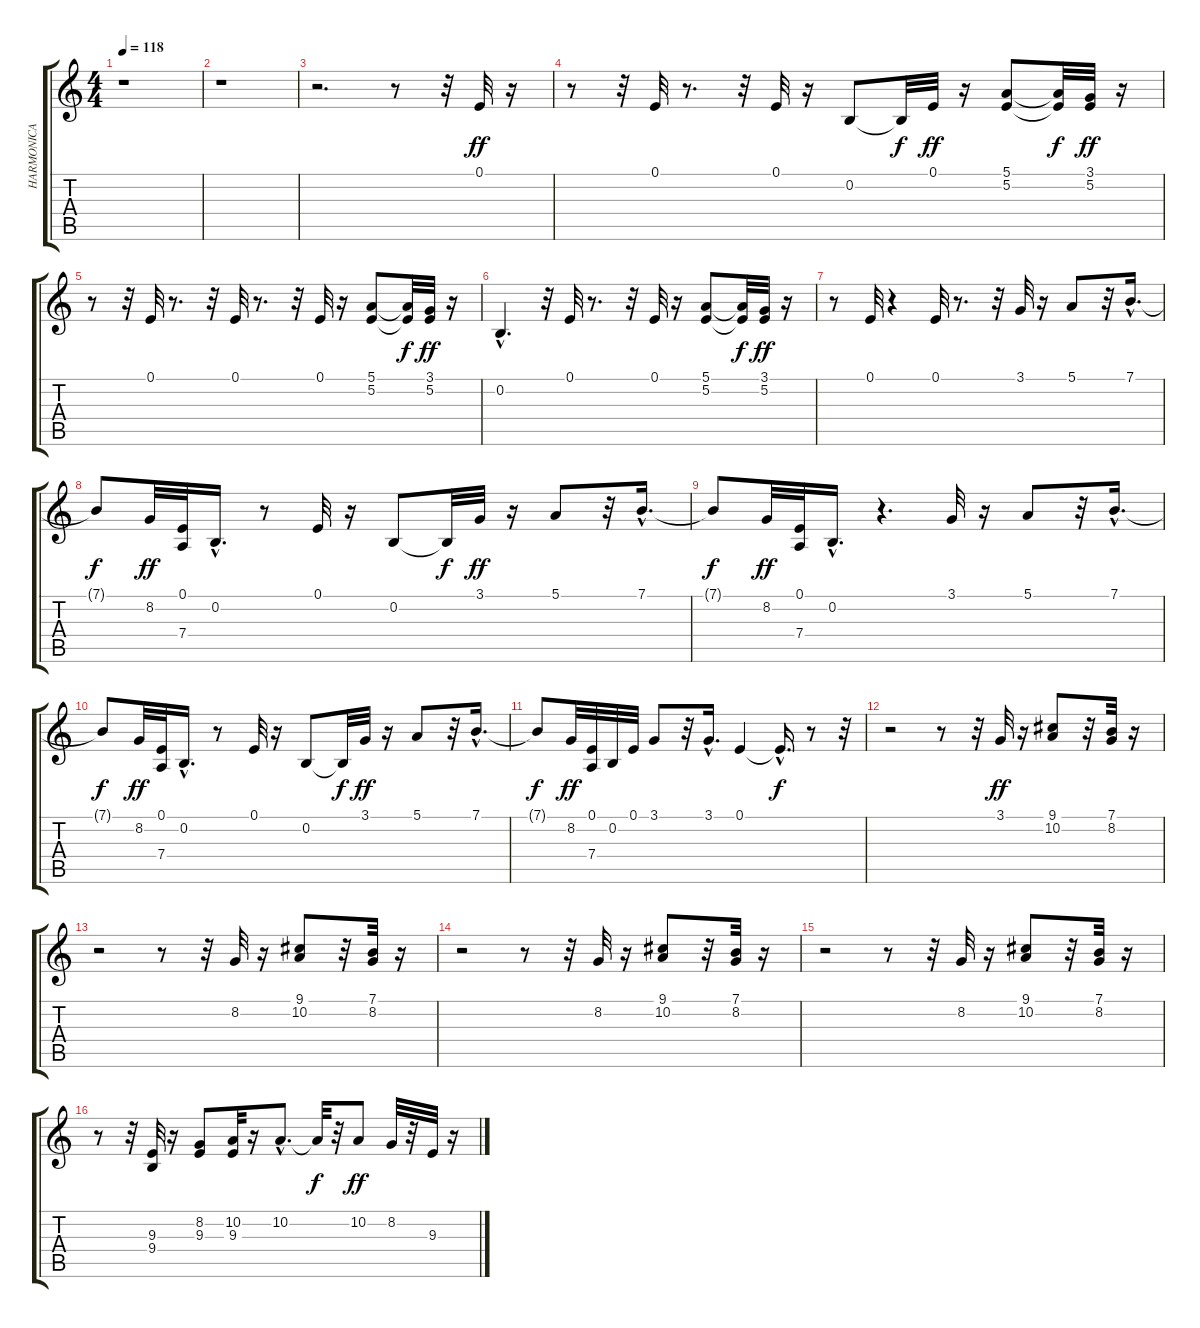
\track ("HARMONICA" "HARMONICA") {instrument harmonica}
\staff {score tabs}
\tuning (E4 B3 G3 D3 A2 E2) {hide}
\ts (4 4)
\tempo 118
\clef g2
\ks c
r.1{dy ff instrument harmonica} |
r.1 |
r.2{d} r.8 r.32 0.1.32{volume 12} r.16 |
r.8 r.32 0.1.32 r.8{d} r.32 0.1.32 r.16 0.2.8{volume 15} 0.2{t}.32{dy f} 0.1.32{dy ff volume 14} r.16 (5.1 5.2).8 (5.1{t} 5.2{t}).32{dy f} (3.1 5.2).32{dy ff} r.16 |
r.8 r.32 0.1.32 r.8{d} r.32 0.1.32 r.8{d} r.32 0.1.32 r.16 (5.1 5.2).8 (5.1{t} 5.2{t}).32{dy f} (3.1 5.2).32{dy ff} r.16 |
0.2{hac}.4{d volume 15} r.32 0.1.32{volume 14} r.8{d} r.32 0.1.32 r.16 (5.1 5.2).8 (5.1{t} 5.2{t}).32{dy f} (3.1 5.2).32{dy ff} r.16 |
r.8 0.1.32 r.4 0.1.32 r.8{d} r.32 3.1.32 r.16 5.1.8 r.32 7.1{hac}.16{d} |
7.1{t}.8{dy f} 8.2.32{dy ff} (0.1 7.4).32 0.2{hac}.16{d} r.8 0.1.32 r.16 0.2.8{volume 15} 0.2{t}.32{dy f} 3.1.32{dy ff volume 14} r.16 5.1.8 r.32 7.1{hac}.16{d} |
7.1{t}.8{dy f} 8.2.32{dy ff} (0.1 7.4).32 0.2{hac}.16{d} r.4{d} 3.1.32 r.16 5.1.8 r.32 7.1{hac}.16{d} |
7.1{t}.8{dy f} 8.2.32{dy ff} (0.1 7.4).32 0.2{hac}.16{d} r.8 0.1.32 r.16 0.2.8{volume 15} 0.2{t}.32{dy f} 3.1.32{dy ff volume 14} r.16 5.1.8 r.32 7.1{hac}.16{d} |
7.1{t}.8{dy f} 8.2.32{dy ff} (0.1 7.4).32 0.2.32 0.1.32 3.1.8 r.32 3.1{hac}.16{d} 0.1.4 0.1{hac t}.16{d dy f} r.8 r.32 |
r.2 r.8 r.32 3.1.32{dy ff volume 11} r.16 (9.1 10.2).8 r.32 (7.1 8.2).32 r.16 |
r.2 r.8 r.32 8.2.32 r.16 (9.1 10.2).8 r.32 (7.1 8.2).32 r.16 |
r.2 r.8 r.32 8.2.32 r.16 (9.1 10.2).8 r.32 (7.1 8.2).32 r.16 |
r.2 r.8 r.32 8.2.32 r.16 (9.1 10.2).8 r.32 (7.1 8.2).32 r.16 |
r.8 r.32 (9.3 9.4).32{volume 14} r.16 (8.2 9.3).8 (10.2 9.3).32 r.16 10.2{hac}.8{d} 10.2{t}.32{dy f} r.32 10.2.8{dy ff} 8.2.32 r.32 9.3.32 r.16
